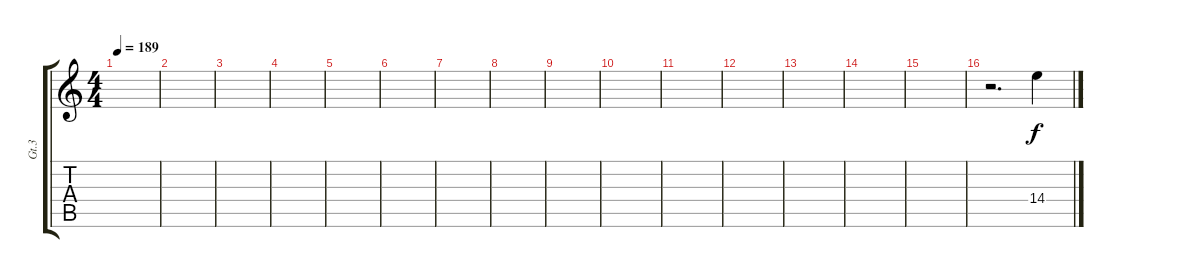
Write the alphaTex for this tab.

\track ("Gt.3" "Gt.3") {instrument distortionguitar}
\staff {score tabs}
\tuning (E4 B3 G3 D3 A2 E2) {hide}
\ts (4 4)
\tempo 189
\clef g2
\ks c
|
|
|
|
|
|
|
|
|
|
|
|
|
|
|
r.2{d} 14.4{ss}.4
